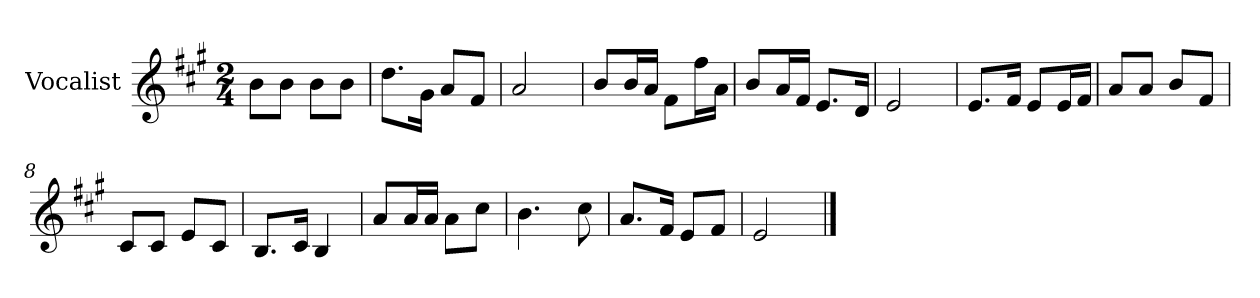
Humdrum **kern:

**kern
*part1
*staff1
*I"Vocalist
*k[f#c#g#]
*A:
*M2/4
=
8bL
8bJ
8bL
8bJ
=1
8.ddL
16g#Jk
8aL
8f#J
=2
2a
=3
8bL
16bL
16aJJ
8f#L
16ff#L
16aJJ
=4
8bL
16aL
16f#JJ
8.eL
16dJk
=5
2e
=6
8.eL
16f#Jk
8eL
16eL
16f#JJ
=7
8aL
8aJ
8bL
8f#J
=8
8c#L
8c#J
8eL
8c#J
=9
8.BL
16c#Jk
4B
=10
8aL
16aL
16aJJ
8aL
8cc#J
=11
4.b
8cc#
=12
8.aL
16f#Jk
8eL
8f#J
=13
2e
==
*-
